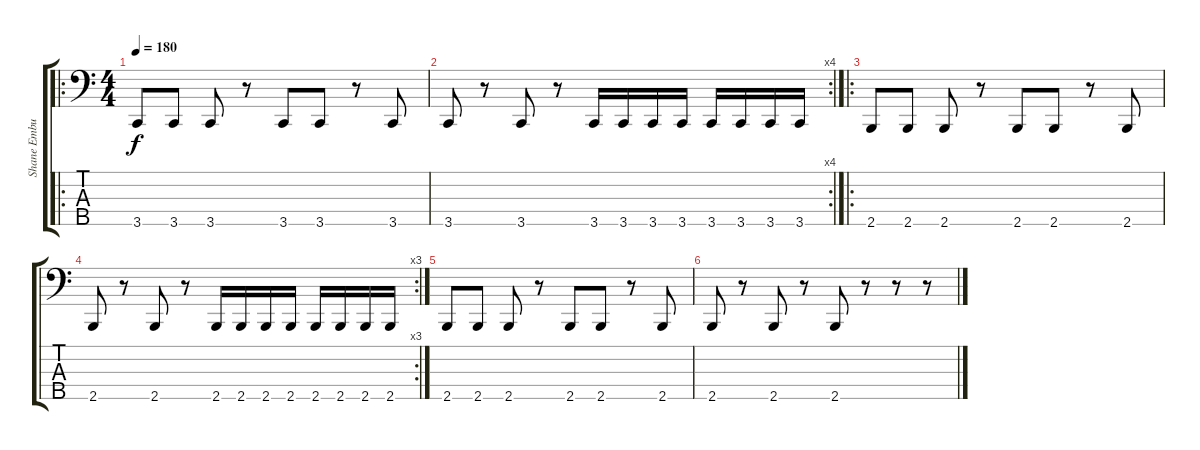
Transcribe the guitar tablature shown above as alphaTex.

\track ("Shane Embury" "Shane Embu") {instrument slapbass1}
\staff {score tabs}
\tuning (F2 C2 G1 D1 A0) {hide}
\ro
\ts (4 4)
\tempo 180
\clef f4
\ks c
3.5.8{dy f} 3.5.8 3.5.8 r.8 3.5.8 3.5.8 r.8 3.5.8 |
\rc 4
3.5.8 r.8 3.5.8 r.8 3.5.16 3.5.16 3.5.16 3.5.16 3.5.16 3.5.16 3.5.16 3.5.16 |
\ro
2.5.8 2.5.8 2.5.8 r.8 2.5.8 2.5.8 r.8 2.5.8 |
\rc 3
2.5.8 r.8 2.5.8 r.8 2.5.16 2.5.16 2.5.16 2.5.16 2.5.16 2.5.16 2.5.16 2.5.16 |
2.5.8 2.5.8 2.5.8 r.8 2.5.8 2.5.8 r.8 2.5.8 |
2.5.8 r.8 2.5.8 r.8 2.5.8 r.8 r.8 r.8
